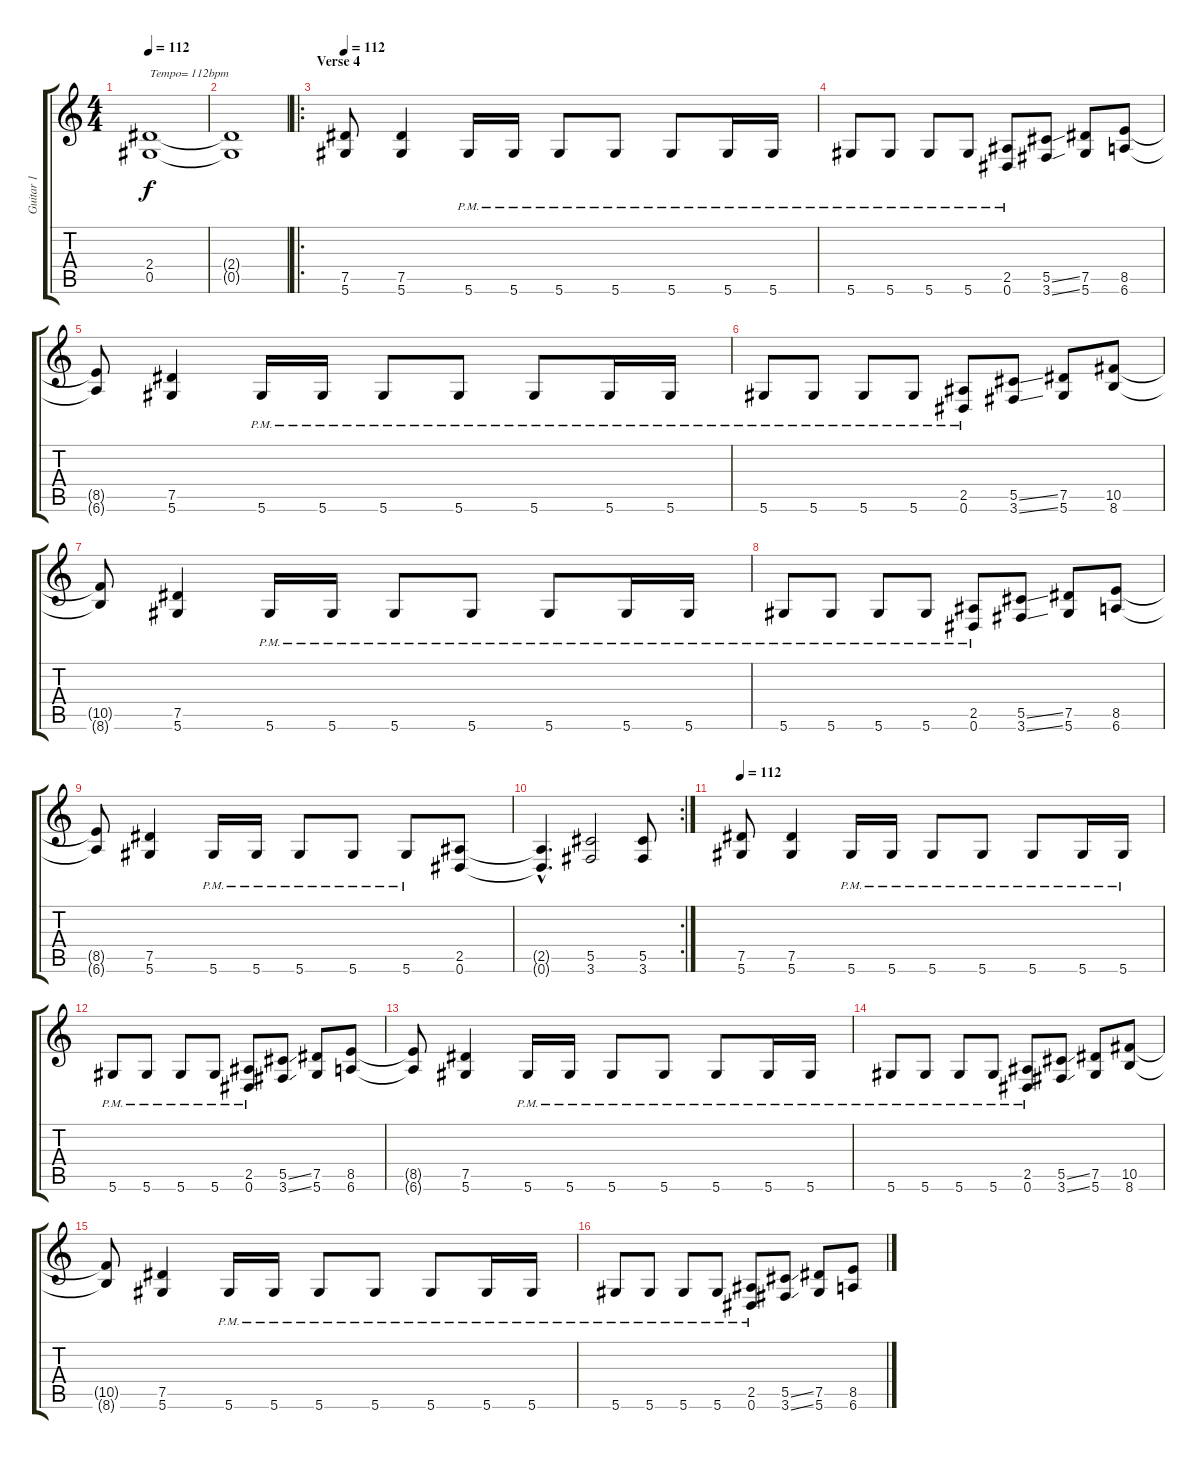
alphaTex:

\track ("Guitar 1" "Guitar 1") {instrument acousticguitarsteel}
\staff {score tabs}
\tuning (Eb4 Bb3 Gb3 Db3 Ab2 Eb2) {hide}
\ts (4 4)
\tempo 112
\clef g2
\ks c
(2.4 0.5).1{txt "Tempo= 112bpm" dy f} |
(2.4{t} 0.5{t}).1 |
\ro
\section ("" "Verse 4")
\tempo 112
(7.5 5.6).8 (7.5 5.6).4 5.6{pm}.16 5.6{pm}.16 5.6{pm}.8 5.6{pm}.8 5.6{pm}.8 5.6{pm}.16 5.6{pm}.16 |
5.6{pm}.8 5.6{pm}.8 5.6{pm}.8 5.6{pm}.8 (2.5{pm} 0.6{pm}).8 (5.5{ss} 3.6{ss}).8 (7.5 5.6).8 (8.5 6.6).8 |
(8.5{t} 6.6{t}).8 (7.5 5.6).4 5.6{pm}.16 5.6{pm}.16 5.6{pm}.8 5.6{pm}.8 5.6{pm}.8 5.6{pm}.16 5.6{pm}.16 |
5.6{pm}.8 5.6{pm}.8 5.6{pm}.8 5.6{pm}.8 (2.5{pm} 0.6{pm}).8 (5.5{ss} 3.6{ss}).8 (7.5 5.6).8 (10.5 8.6).8 |
(10.5{t} 8.6{t}).8 (7.5 5.6).4 5.6{pm}.16 5.6{pm}.16 5.6{pm}.8 5.6{pm}.8 5.6{pm}.8 5.6{pm}.16 5.6{pm}.16 |
5.6{pm}.8 5.6{pm}.8 5.6{pm}.8 5.6{pm}.8 (2.5{pm} 0.6{pm}).8 (5.5{ss} 3.6{ss}).8 (7.5 5.6).8 (8.5 6.6).8 |
(8.5{t} 6.6{t}).8 (7.5 5.6).4 5.6{pm}.16 5.6{pm}.16 5.6{pm}.8 5.6{pm}.8 5.6{pm}.8 (2.5 0.6).8 |
\rc 2
(2.5{hac t} 0.6{hac t}).4{d} (5.5 3.6).2 (5.5 3.6).8 |
\tempo 112
(7.5 5.6).8 (7.5 5.6).4 5.6{pm}.16 5.6{pm}.16 5.6{pm}.8 5.6{pm}.8 5.6{pm}.8 5.6{pm}.16 5.6{pm}.16 |
5.6{pm}.8 5.6{pm}.8 5.6{pm}.8 5.6{pm}.8 (2.5{pm} 0.6{pm}).8 (5.5{ss} 3.6{ss}).8 (7.5 5.6).8 (8.5 6.6).8 |
(8.5{t} 6.6{t}).8 (7.5 5.6).4 5.6{pm}.16 5.6{pm}.16 5.6{pm}.8 5.6{pm}.8 5.6{pm}.8 5.6{pm}.16 5.6{pm}.16 |
5.6{pm}.8 5.6{pm}.8 5.6{pm}.8 5.6{pm}.8 (2.5{pm} 0.6{pm}).8 (5.5{ss} 3.6{ss}).8 (7.5 5.6).8 (10.5 8.6).8 |
(10.5{t} 8.6{t}).8 (7.5 5.6).4 5.6{pm}.16 5.6{pm}.16 5.6{pm}.8 5.6{pm}.8 5.6{pm}.8 5.6{pm}.16 5.6{pm}.16 |
5.6{pm}.8 5.6{pm}.8 5.6{pm}.8 5.6{pm}.8 (2.5{pm} 0.6{pm}).8 (5.5{ss} 3.6{ss}).8 (7.5 5.6).8 (8.5 6.6).8
